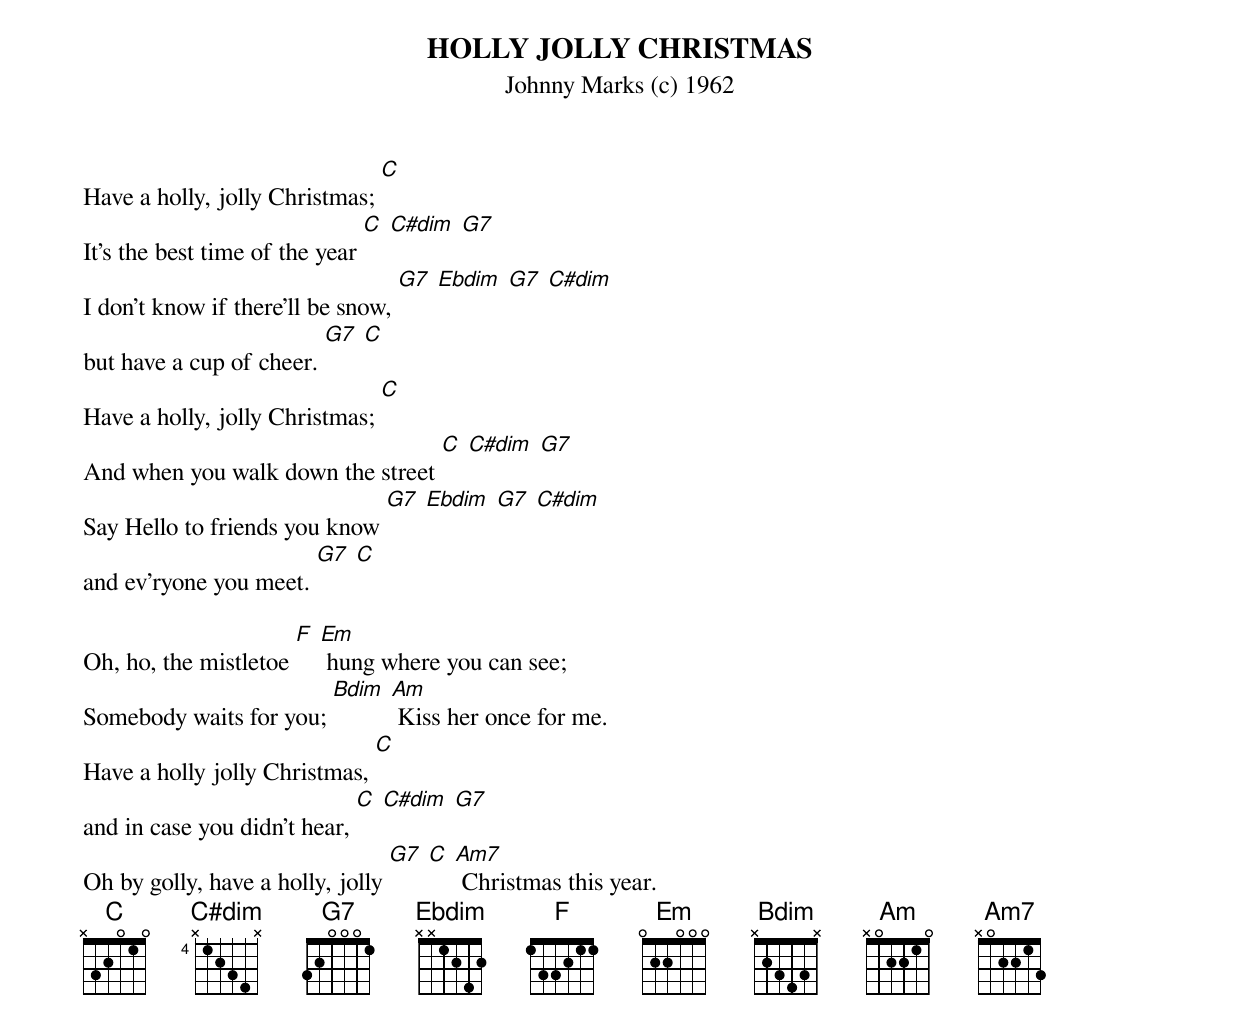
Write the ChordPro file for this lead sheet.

{t:HOLLY JOLLY CHRISTMAS}
{st:Johnny Marks (c) 1962}

Have a holly, jolly Christmas; [C]
It's the best time of the year [C] [C#dim] [G7]
I don't know if there'll be snow, [G7] [Ebdim] [G7] [C#dim]
but have a cup of cheer. [G7] [C]
Have a holly, jolly Christmas; [C]
And when you walk down the street [C] [C#dim] [G7]
Say Hello to friends you know [G7] [Ebdim] [G7] [C#dim]
and ev'ryone you meet. [G7] [C]

Oh, ho, the mistletoe [F] [Em] hung where you can see;
Somebody waits for you; [Bdim] [Am] Kiss her once for me.
Have a holly jolly Christmas, [C]
and in case you didn't hear, [C] [C#dim] [G7]
Oh by golly, have a holly, jolly [G7] [C] [Am7] Christmas this year.
